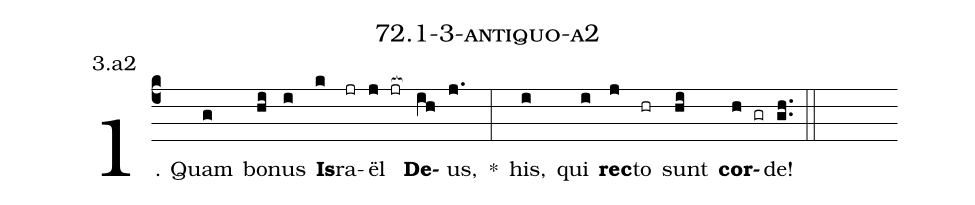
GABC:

name: 72.1-3-antiquo-a2;
annotation: 3.a2;
%%
(c4)1. Quam(g) bo(hi)nus(i) <b>Is</b>(k)ra(jr)ël(j jr[ocb:1{]) <b>De</b>(ih[ocb:0}])us,(j.) *(:) his,(i) qui(i) <b>rec</b>(j)to(hr) sunt(hi) <b>cor</b>(h gr)de!(gh..) (::)


%E(i) u(i) o(j) u(hi) a(h) e.(gh..) (::)
